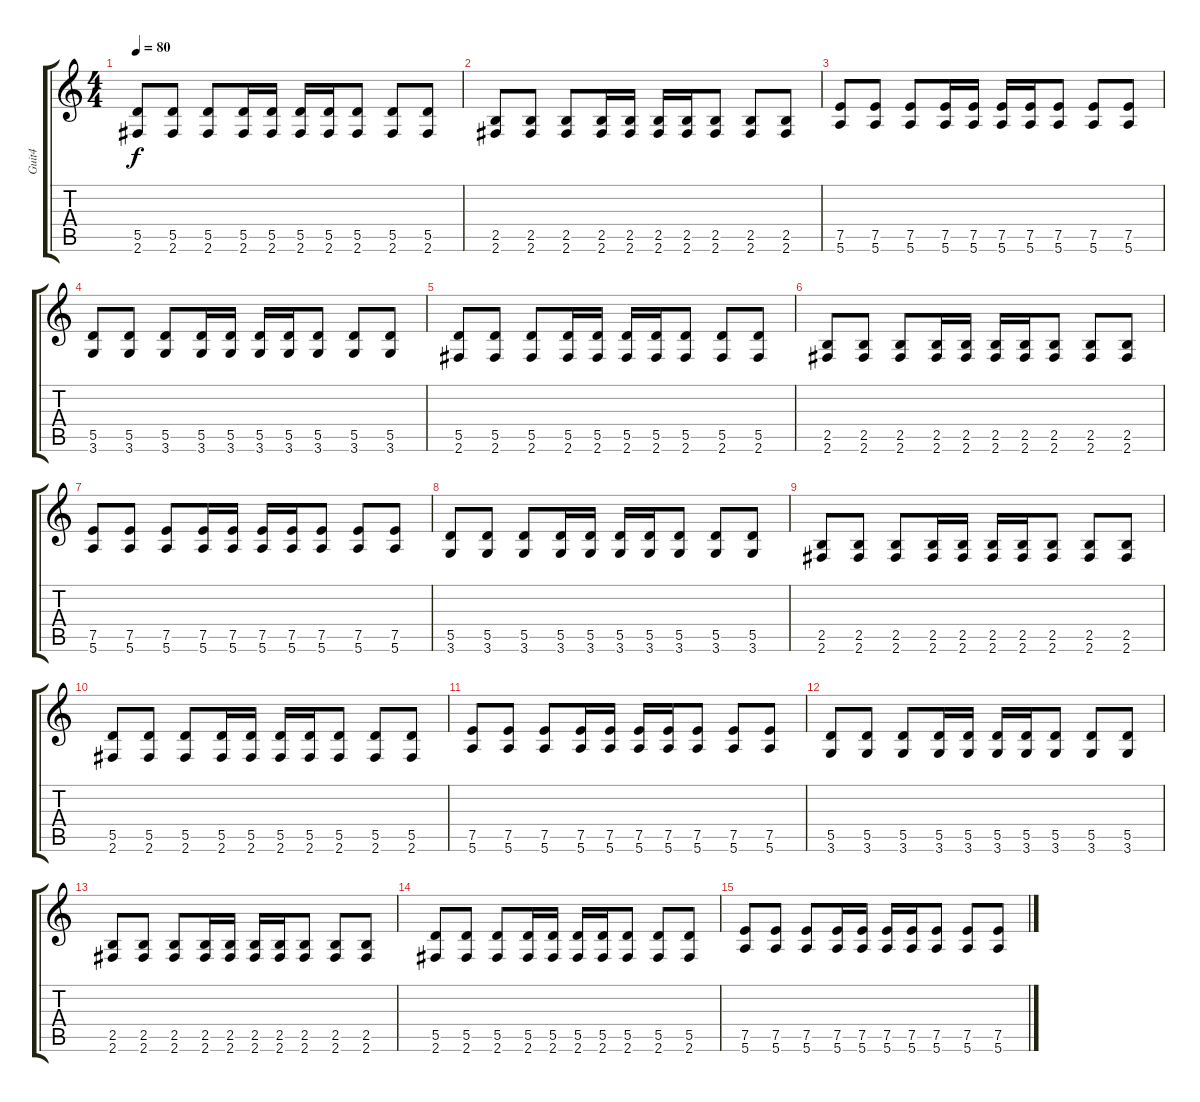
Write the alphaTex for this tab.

\track ("Guit4" "Guit4") {instrument overdrivenguitar}
\staff {score tabs}
\tuning (E4 B3 G3 D3 A2 E2) {hide}
\ts (4 4)
\tempo 80
\clef g2
\ks c
(5.5 2.6).8{dy f} (5.5 2.6).8 (5.5 2.6).8 (5.5 2.6).16 (5.5 2.6).16 (5.5 2.6).16 (5.5 2.6).16 (5.5 2.6).8 (5.5 2.6).8 (5.5 2.6).8 |
(2.5 2.6).8 (2.5 2.6).8 (2.5 2.6).8 (2.5 2.6).16 (2.5 2.6).16 (2.5 2.6).16 (2.5 2.6).16 (2.5 2.6).8 (2.5 2.6).8 (2.5 2.6).8 |
(7.5 5.6).8 (7.5 5.6).8 (7.5 5.6).8 (7.5 5.6).16 (7.5 5.6).16 (7.5 5.6).16 (7.5 5.6).16 (7.5 5.6).8 (7.5 5.6).8 (7.5 5.6).8 |
(5.5 3.6).8 (5.5 3.6).8 (5.5 3.6).8 (5.5 3.6).16 (5.5 3.6).16 (5.5 3.6).16 (5.5 3.6).16 (5.5 3.6).8 (5.5 3.6).8 (5.5 3.6).8 |
(5.5 2.6).8 (5.5 2.6).8 (5.5 2.6).8 (5.5 2.6).16 (5.5 2.6).16 (5.5 2.6).16 (5.5 2.6).16 (5.5 2.6).8 (5.5 2.6).8 (5.5 2.6).8 |
(2.5 2.6).8 (2.5 2.6).8 (2.5 2.6).8 (2.5 2.6).16 (2.5 2.6).16 (2.5 2.6).16 (2.5 2.6).16 (2.5 2.6).8 (2.5 2.6).8 (2.5 2.6).8 |
(7.5 5.6).8 (7.5 5.6).8 (7.5 5.6).8 (7.5 5.6).16 (7.5 5.6).16 (7.5 5.6).16 (7.5 5.6).16 (7.5 5.6).8 (7.5 5.6).8 (7.5 5.6).8 |
(5.5 3.6).8 (5.5 3.6).8 (5.5 3.6).8 (5.5 3.6).16 (5.5 3.6).16 (5.5 3.6).16 (5.5 3.6).16 (5.5 3.6).8 (5.5 3.6).8 (5.5 3.6).8 |
(2.5 2.6).8 (2.5 2.6).8 (2.5 2.6).8 (2.5 2.6).16 (2.5 2.6).16 (2.5 2.6).16 (2.5 2.6).16 (2.5 2.6).8 (2.5 2.6).8 (2.5 2.6).8 |
(5.5 2.6).8 (5.5 2.6).8 (5.5 2.6).8 (5.5 2.6).16 (5.5 2.6).16 (5.5 2.6).16 (5.5 2.6).16 (5.5 2.6).8 (5.5 2.6).8 (5.5 2.6).8 |
(7.5 5.6).8 (7.5 5.6).8 (7.5 5.6).8 (7.5 5.6).16 (7.5 5.6).16 (7.5 5.6).16 (7.5 5.6).16 (7.5 5.6).8 (7.5 5.6).8 (7.5 5.6).8 |
(5.5 3.6).8 (5.5 3.6).8 (5.5 3.6).8 (5.5 3.6).16 (5.5 3.6).16 (5.5 3.6).16 (5.5 3.6).16 (5.5 3.6).8 (5.5 3.6).8 (5.5 3.6).8 |
(2.5 2.6).8 (2.5 2.6).8 (2.5 2.6).8 (2.5 2.6).16 (2.5 2.6).16 (2.5 2.6).16 (2.5 2.6).16 (2.5 2.6).8 (2.5 2.6).8 (2.5 2.6).8 |
(5.5 2.6).8 (5.5 2.6).8 (5.5 2.6).8 (5.5 2.6).16 (5.5 2.6).16 (5.5 2.6).16 (5.5 2.6).16 (5.5 2.6).8 (5.5 2.6).8 (5.5 2.6).8 |
(7.5 5.6).8 (7.5 5.6).8 (7.5 5.6).8 (7.5 5.6).16 (7.5 5.6).16 (7.5 5.6).16 (7.5 5.6).16 (7.5 5.6).8 (7.5 5.6).8 (7.5 5.6).8
